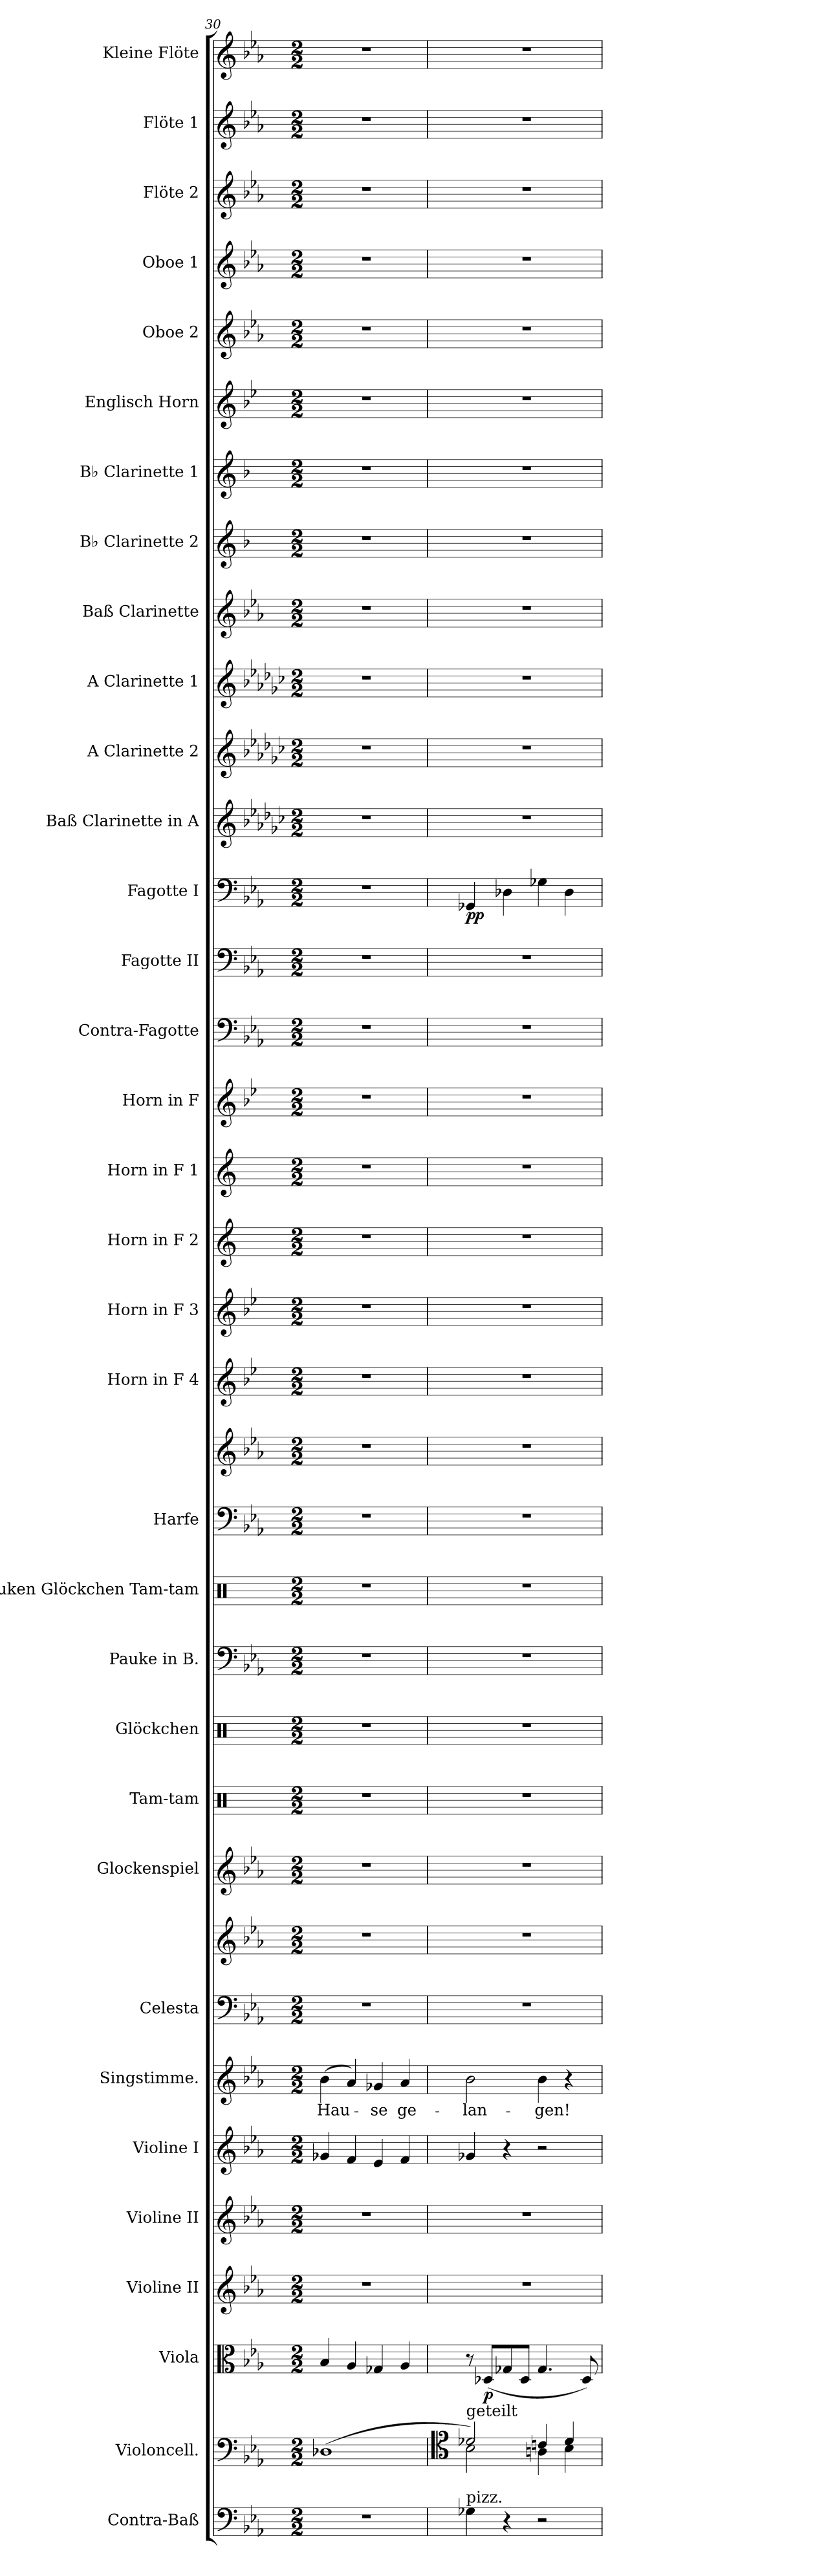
**kern	**kern	**dynam	**kern	**dynam	**kern	**kern	**kern	**kern	**text	**kern	**kern	**kern	**kern	**kern	**kern	**kern	**kern	**kern	**kern	**kern	**kern	**kern	**kern	**kern	**kern	**kern	**dynam	**kern	**kern	**kern	**kern	**kern	**kern	**kern	**kern	**kern	**kern	**kern	**kern
*part34	*part33	*part33	*part32	*part32	*part31	*part30	*part29	*part28	*part28	*part27	*part27	*part26	*part25	*part24	*part23	*part22	*part21	*part21	*part20	*part19	*part18	*part17	*part16	*part15	*part14	*part13	*part13	*part12	*part11	*part10	*part9	*part8	*part7	*part6	*part5	*part4	*part3	*part2	*part1
*staff36	*staff35	*staff35	*staff34	*staff34	*staff33	*staff32	*staff31	*staff30	*staff30	*staff29	*staff28	*staff27	*staff26	*staff25	*staff24	*staff23	*staff22	*staff21	*staff20	*staff19	*staff18	*staff17	*staff16	*staff15	*staff14	*staff13	*staff13	*staff12	*staff11	*staff10	*staff9	*staff8	*staff7	*staff6	*staff5	*staff4	*staff3	*staff2	*staff1
*I"Contra-Baß	*I"Violoncell.	*	*I"Viola	*	*I"Violine II	*I"Violine II	*I"Violine I	*I"Singstimme.	*	*I"Celesta	*	*I"Glockenspiel	*I"Tam-tam	*I"Glöckchen	*I"Pauke in B.	*I"Pauken Glöckchen Tam-tam	*I"Harfe	*	*I"Horn in F 4	*I"Horn in F 3	*I"Horn in F 2	*I"Horn in F 1	*I"Horn in F	*I"Contra-Fagotte	*I"Fagotte II	*I"Fagotte I	*	*I"Baß Clarinette in A	*I"A Clarinette 2	*I"A Clarinette 1	*I"Baß Clarinette	*I"B♭ Clarinette 2	*I"B♭ Clarinette 1	*I"Englisch Horn	*I"Oboe 2	*I"Oboe 1	*I"Flöte 2	*I"Flöte 1	*I"Kleine Flöte
*I'C.-B.	*I'Vc.	*	*I'Vla.	*	*I'Vln. II	*I'Vln. II	*I'Vln. I	*I'Sgst.	*	*I'Cel.	*	*I'Glk.	*I'Tam-tam	*I'Gl.	*I'Pauke	*I'Tam-tam	*I'Hfe.	*	*I'Hn. 4	*I'Hn. 3	*I'Hn. 2	*I'Hn. 1	*	*I'C.-Fg.	*I'Fg. II	*I'Fg. I	*	*	*I'A Cl. 2	*I'A Cl. 1	*I'B. Cl.	*I'B♭ Cl. 2	*I'B♭ Cl. 1	*I'E. H.	*I'Ob. 2	*I'Ob. 1	*I'Fl. 2	*I'Fl. 1	*I'Kl. Fl.
*clefF4	*clefF4	*	*clefC3	*	*clefG2	*clefG2	*clefG2	*clefG2	*	*clefF4	*clefG2	*clefG2	*clefX	*clefX	*clefF4	*clefX	*clefF4	*clefG2	*clefG2	*clefG2	*clefG2	*clefG2	*clefG2	*clefF4	*clefF4	*clefF4	*	*clefG2	*clefG2	*clefG2	*clefG2	*clefG2	*clefG2	*clefG2	*clefG2	*clefG2	*clefG2	*clefG2	*clefG2
*ITrd7c12	*	*	*	*	*	*	*	*	*	*ITrd-7c-12	*ITrd-7c-12	*ITrd-14c-24	*	*	*	*	*	*	*ITrd4c7	*ITrd4c7	*ITrd4c7	*ITrd4c7	*ITrd4c7	*ITrd7c12	*	*	*	*ITrd2c3	*ITrd2c3	*ITrd2c3	*ITrd8c14	*ITrd1c2	*ITrd1c2	*ITrd4c7	*	*	*	*	*ITrd-7c-12
*k[b-e-a-]	*k[b-e-a-]	*	*k[b-e-a-]	*	*k[b-e-a-]	*k[b-e-a-]	*k[b-e-a-]	*k[b-e-a-]	*	*k[b-e-a-]	*k[b-e-a-]	*k[b-e-a-]	*k[]	*k[]	*k[b-e-a-]	*k[]	*k[b-e-a-]	*k[b-e-a-]	*k[b-e-a-]	*k[b-e-a-]	*k[b-]	*k[b-]	*k[b-e-a-]	*k[b-e-a-]	*k[b-e-a-]	*k[b-e-a-]	*	*k[b-e-a-]	*k[b-e-a-]	*k[b-e-a-]	*k[b-e-a-]	*k[b-e-a-]	*k[b-e-a-]	*k[b-e-a-]	*k[b-e-a-]	*k[b-e-a-]	*k[b-e-a-]	*k[b-e-a-]	*k[b-e-a-]
*M2/2	*M2/2	*	*M2/2	*	*M2/2	*M2/2	*M2/2	*M2/2	*	*M2/2	*M2/2	*M2/2	*M2/2	*M2/2	*M2/2	*M2/2	*M2/2	*M2/2	*M2/2	*M2/2	*M2/2	*M2/2	*M2/2	*M2/2	*M2/2	*M2/2	*	*M2/2	*M2/2	*M2/2	*M2/2	*M2/2	*M2/2	*M2/2	*M2/2	*M2/2	*M2/2	*M2/2	*M2/2
=30	=30	=30	=30	=30	=30	=30	=30	=30	=30	=30	=30	=30	=30	=30	=30	=30	=30	=30	=30	=30	=30	=30	=30	=30	=30	=30	=30	=30	=30	=30	=30	=30	=30	=30	=30	=30	=30	=30	=30
!	!	!	!	!	!	!	!	!	!LO:LY:b	!	!	!	!	!	!	!	!	!	!	!	!	!	!	!	!	!	!	!	!	!	!	!	!	!	!	!	!	!	!
1r	(1D-X	.	4B-/	.	1r	1r	4g-X/	(4b-\	Hau-	1r	1r	1r	1r	1r	1r	1r	1r	1r	1r	1r	1r	1r	1r	1r	1r	1r	.	1r	1r	1r	1r	1r	1r	1r	1r	1r	1r	1r	1r
.	.	.	4A-/	.	.	.	4f/	4a-/)	.	.	.	.	.	.	.	.	.	.	.	.	.	.	.	.	.	.	.	.	.	.	.	.	.	.	.	.	.	.	.
!	!	!	!	!	!	!	!	!	!LO:LY:b	!	!	!	!	!	!	!	!	!	!	!	!	!	!	!	!	!	!	!	!	!	!	!	!	!	!	!	!	!	!
.	.	.	4G-X/	.	.	.	4e-/	4g-X/	-se	.	.	.	.	.	.	.	.	.	.	.	.	.	.	.	.	.	.	.	.	.	.	.	.	.	.	.	.	.	.
!	!	!	!	!	!	!	!	!	!LO:LY:b	!	!	!	!	!	!	!	!	!	!	!	!	!	!	!	!	!	!	!	!	!	!	!	!	!	!	!	!	!	!
.	.	.	4A-/	.	.	.	4f/	4a-/	ge-	.	.	.	.	.	.	.	.	.	.	.	.	.	.	.	.	.	.	.	.	.	.	.	.	.	.	.	.	.	.
=31	=31	=31	=31	=31	=31	=31	=31	=31	=31	=31	=31	=31	=31	=31	=31	=31	=31	=31	=31	=31	=31	=31	=31	=31	=31	=31	=31	=31	=31	=31	=31	=31	=31	=31	=31	=31	=31	=31	=31
*	*clefC4	*	*	*	*	*	*	*	*	*	*	*	*	*	*	*	*	*	*	*	*	*	*	*	*	*	*	*	*	*	*	*	*	*	*	*	*	*	*
*	*^	*	*	*	*	*	*	*	*	*	*	*	*	*	*	*	*	*	*	*	*	*	*	*	*	*	*	*	*	*	*	*	*	*	*	*	*	*	*
!	!LO:TX:a:t=geteilt	!	!	!	!	!	!	!	!	!	!	!	!	!	!	!	!	!	!	!	!	!	!	!	!	!	!	!	!	!	!	!	!	!	!	!	!	!	!	!
!LO:TX:a:t=pizz.	!	!	!	!	!	!	!	!	!	!	!	!	!	!	!	!	!	!	!	!	!	!	!	!	!	!	!	!	!	!	!	!	!	!	!	!	!	!	!	!
!	!	!	!LO:DY:b	!	!	!	!	!	!	!LO:LY:b	!	!	!	!	!	!	!	!	!	!	!	!	!	!	!	!	!	!LO:DY:b	!	!	!	!	!	!	!	!	!	!	!	!
4GG-X\	2d-X/)	2B-\	other-dynamics	8r	.	1r	1r	4g-X/	2b-\	-lan-	1r	1r	1r	1r	1r	1r	1r	1r	1r	1r	1r	1r	1r	1r	1r	1r	4GG-X/	pp	1r	1r	1r	1r	1r	1r	1r	1r	1r	1r	1r	1r
!	!	!	!	!	!LO:DY:b	!	!	!	!	!	!	!	!	!	!	!	!	!	!	!	!	!	!	!	!	!	!	!	!	!	!	!	!	!	!	!	!	!	!	!
.	.	.	.	(8D-X/L	p	.	.	.	.	.	.	.	.	.	.	.	.	.	.	.	.	.	.	.	.	.	.	.	.	.	.	.	.	.	.	.	.	.	.	.
4r	.	.	.	8G-X/	.	.	.	4r	.	.	.	.	.	.	.	.	.	.	.	.	.	.	.	.	.	.	4D-X\	.	.	.	.	.	.	.	.	.	.	.	.	.
.	.	.	.	8D-/J	.	.	.	.	.	.	.	.	.	.	.	.	.	.	.	.	.	.	.	.	.	.	.	.	.	.	.	.	.	.	.	.	.	.	.	.
!	!	!	!	!	!	!	!	!	!	!LO:LY:b	!	!	!	!	!	!	!	!	!	!	!	!	!	!	!	!	!	!	!	!	!	!	!	!	!	!	!	!	!	!
2r	4cn/	4An\	.	4.G-/	.	.	.	2r	4b-\	-gen!	.	.	.	.	.	.	.	.	.	.	.	.	.	.	.	.	4G-X\	.	.	.	.	.	.	.	.	.	.	.	.	.
.	4d-/	4B-\	.	.	.	.	.	.	4r	.	.	.	.	.	.	.	.	.	.	.	.	.	.	.	.	.	4D-\	.	.	.	.	.	.	.	.	.	.	.	.	.
.	.	.	.	8D-/)	.	.	.	.	.	.	.	.	.	.	.	.	.	.	.	.	.	.	.	.	.	.	.	.	.	.	.	.	.	.	.	.	.	.	.	.
*	*v	*v	*	*	*	*	*	*	*	*	*	*	*	*	*	*	*	*	*	*	*	*	*	*	*	*	*	*	*	*	*	*	*	*	*	*	*	*	*	*
=	=	=	=	=	=	=	=	=	=	=	=	=	=	=	=	=	=	=	=	=	=	=	=	=	=	=	=	=	=	=	=	=	=	=	=	=	=	=	=
*-	*-	*-	*-	*-	*-	*-	*-	*-	*-	*-	*-	*-	*-	*-	*-	*-	*-	*-	*-	*-	*-	*-	*-	*-	*-	*-	*-	*-	*-	*-	*-	*-	*-	*-	*-	*-	*-	*-	*-
